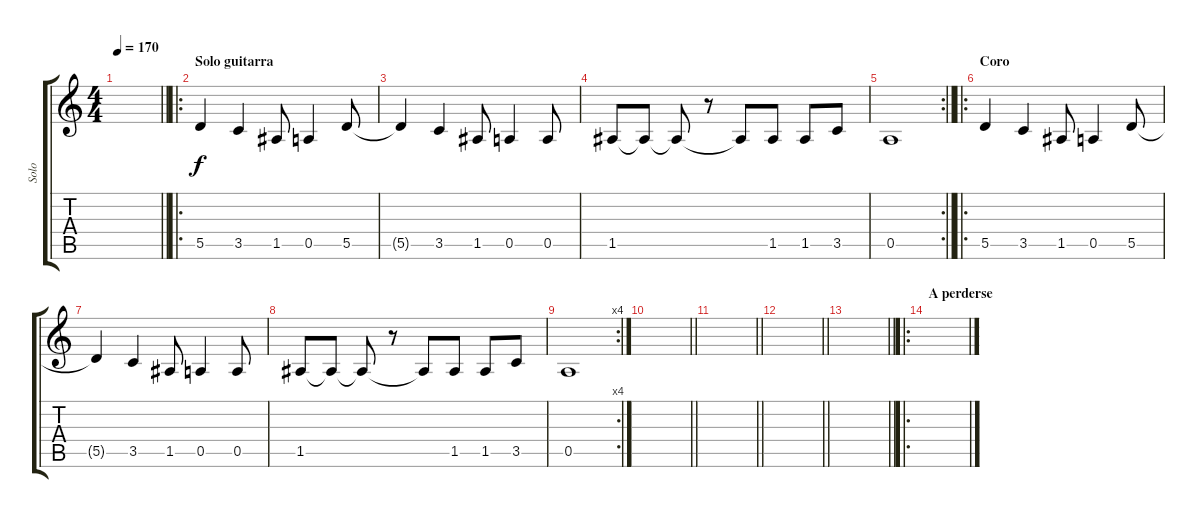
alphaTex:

\track ("Solo" "Solo") {instrument electricguitarjazz}
\staff {score tabs}
\tuning (E4 B3 G3 D3 A2 E2) {hide}
\ts (4 4)
\tempo 170
\clef g2
\barLineRight lightlight
\ks c
|
\ro
\section ("" "Solo guitarra")
5.5.4 3.5.4 1.5.8 0.5.4 5.5.8 |
5.5{t}.4 3.5.4 1.5.8 0.5.4 0.5.8 |
1.5.8 1.5{t}.8 1.5{t}.8 r.8 1.5{t}.8 1.5.8 1.5.8 3.5.8 |
\rc 2
\barLineRight lightlight
0.5.1 |
\ro
\section ("" "Coro")
5.5.4 3.5.4 1.5.8 0.5.4 5.5.8 |
5.5{t}.4 3.5.4 1.5.8 0.5.4 0.5.8 |
1.5.8 1.5{t}.8 1.5{t}.8 r.8 1.5{t}.8 1.5.8 1.5.8 3.5.8 |
\rc 4
0.5.1 |
\barLineRight lightlight
|
\barLineRight lightlight
|
\barLineRight lightlight
|
\barLineRight lightlight
|
\ro
\section ("" "A perderse")
